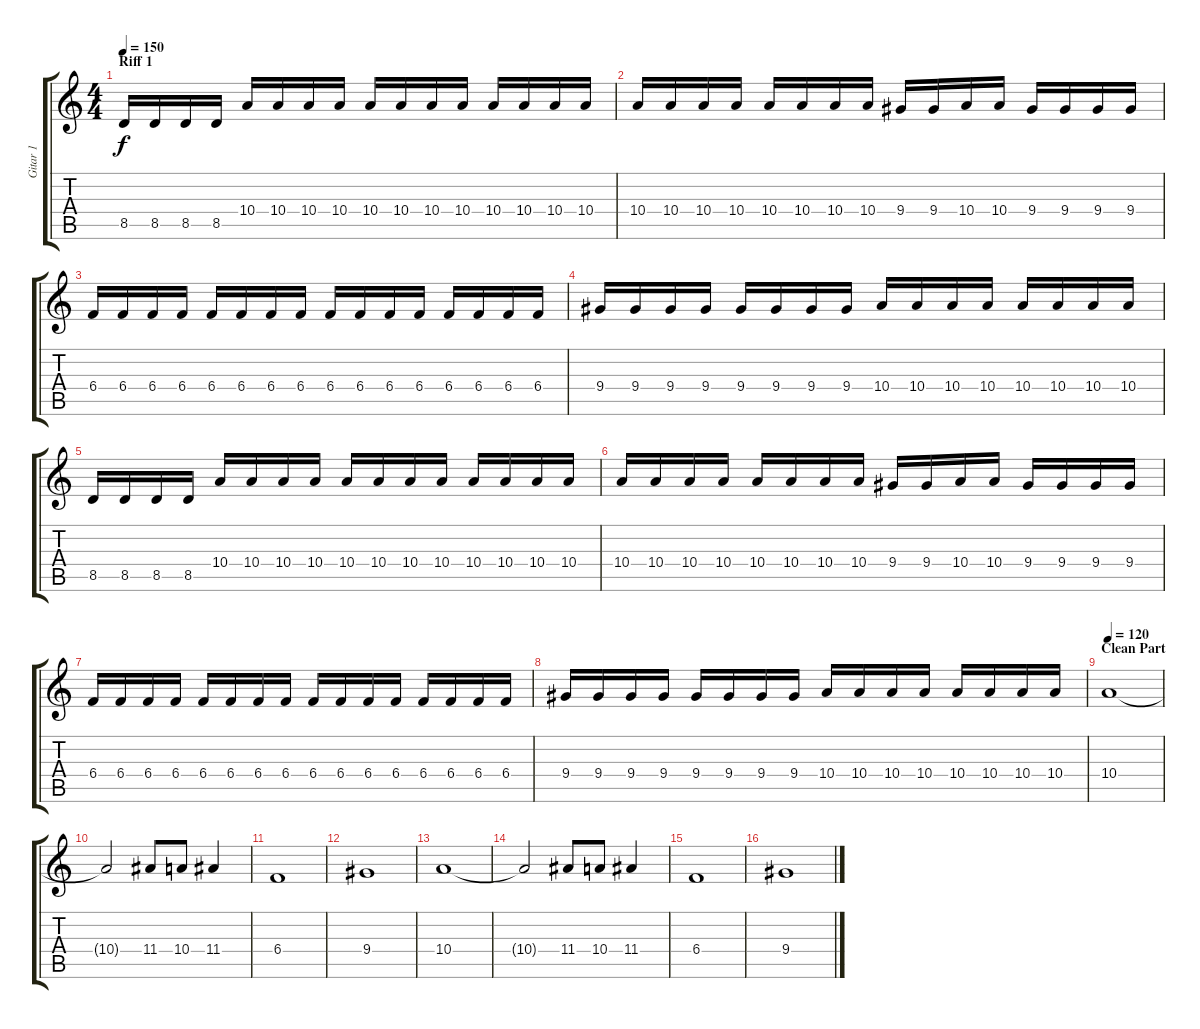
\track ("Gitar 1" "Gitar 1") {instrument distortionguitar}
\staff {score tabs}
\tuning (Db4 Ab3 E3 B2 Gb2 Db2) {hide}
\ts (4 4)
\section ("" "Riff 1")
\tempo 150
\clef g2
\ks c
8.5.16{dy f} 8.5.16 8.5.16 8.5.16 10.4.16 10.4.16 10.4.16 10.4.16 10.4.16 10.4.16 10.4.16 10.4.16 10.4.16 10.4.16 10.4.16 10.4.16 |
10.4.16 10.4.16 10.4.16 10.4.16 10.4.16 10.4.16 10.4.16 10.4.16 9.4.16 9.4.16 10.4.16 10.4.16 9.4.16 9.4.16 9.4.16 9.4.16 |
6.4.16 6.4.16 6.4.16 6.4.16 6.4.16 6.4.16 6.4.16 6.4.16 6.4.16 6.4.16 6.4.16 6.4.16 6.4.16 6.4.16 6.4.16 6.4.16 |
9.4.16 9.4.16 9.4.16 9.4.16 9.4.16 9.4.16 9.4.16 9.4.16 10.4.16 10.4.16 10.4.16 10.4.16 10.4.16 10.4.16 10.4.16 10.4.16 |
8.5.16 8.5.16 8.5.16 8.5.16 10.4.16 10.4.16 10.4.16 10.4.16 10.4.16 10.4.16 10.4.16 10.4.16 10.4.16 10.4.16 10.4.16 10.4.16 |
10.4.16 10.4.16 10.4.16 10.4.16 10.4.16 10.4.16 10.4.16 10.4.16 9.4.16 9.4.16 10.4.16 10.4.16 9.4.16 9.4.16 9.4.16 9.4.16 |
6.4.16 6.4.16 6.4.16 6.4.16 6.4.16 6.4.16 6.4.16 6.4.16 6.4.16 6.4.16 6.4.16 6.4.16 6.4.16 6.4.16 6.4.16 6.4.16 |
9.4.16 9.4.16 9.4.16 9.4.16 9.4.16 9.4.16 9.4.16 9.4.16 10.4.16 10.4.16 10.4.16 10.4.16 10.4.16 10.4.16 10.4.16 10.4.16 |
\section ("" "Clean Part")
\tempo 120
10.4.1{volume 9 instrument acousticguitarnylon} |
10.4{t}.2 11.4.8 10.4.8 11.4.4 |
6.4.1 |
9.4.1 |
10.4.1 |
10.4{t}.2 11.4.8 10.4.8 11.4.4 |
6.4.1 |
9.4.1
